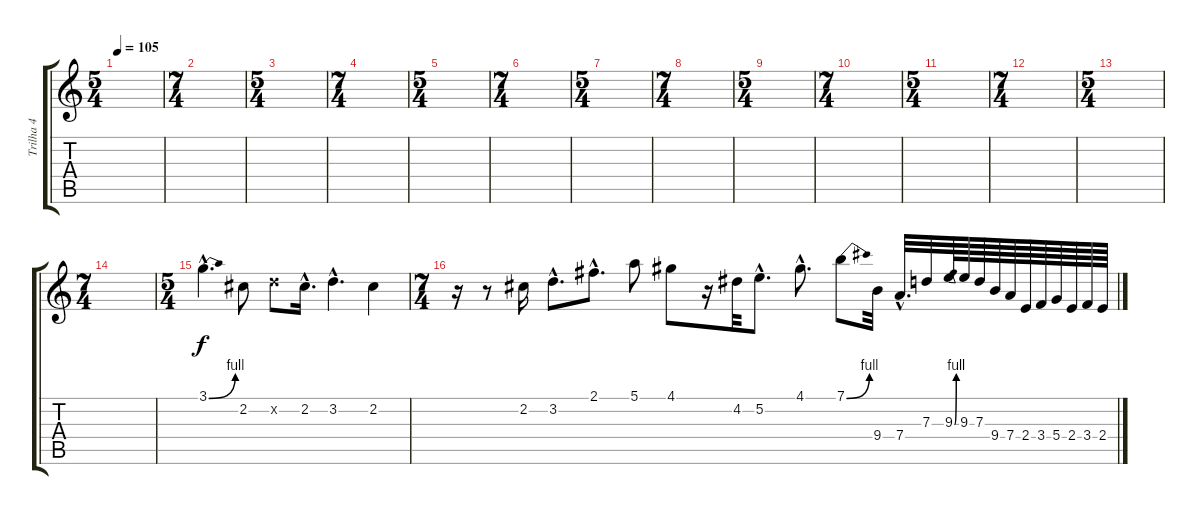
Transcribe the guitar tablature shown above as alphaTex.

\track ("Trilha 4" "Trilha 4") {instrument overdrivenguitar}
\staff {score tabs}
\tuning (E4 B3 G3 D3 A2 E2) {hide}
\ts (5 4)
\tempo 105
\clef g2
\ks c
|
\ts (7 4)
|
\ts (5 4)
|
\ts (7 4)
|
\ts (5 4)
|
\ts (7 4)
|
\ts (5 4)
|
\ts (7 4)
|
\ts (5 4)
|
\ts (7 4)
|
\ts (5 4)
|
\ts (7 4)
|
\ts (5 4)
|
\ts (7 4)
|
\ts (5 4)
3.1{be (bend 0 0 60 4) hac}.4{d} 2.2.8 3.2{x}.8 2.2{hac}.16{d} 3.2{hac}.4{d} 2.2.4 |
\ts (7 4)
r.16 r.8 2.2.16 3.2{hac}.8{d} 2.1{hac}.8{d} 5.1.8 4.1.8 r.16 4.2.32 5.2{hac}.8{d} 4.1{hac}.8{d} 7.1{be (bend 0 0 60 4)}.8 9.4.32 7.4{hac}.32{d} 7.3.32 9.3{be (bend 0 0 60 4)}.64 9.3.64 7.3.64 9.4.64 7.4.64 2.4.64 3.4.64 5.4.64 2.4.64 3.4.64 2.4.64
